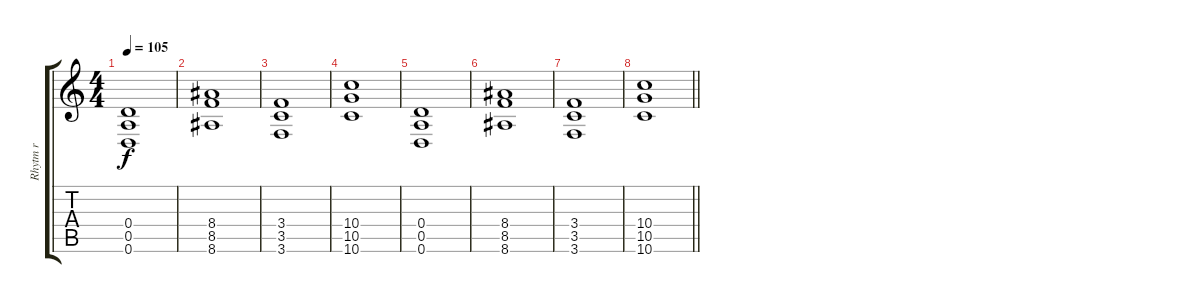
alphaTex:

\track ("Rhytm r" "Rhytm r") {instrument distortionguitar}
\staff {score tabs}
\tuning (E4 B3 G3 D3 A2 D2) {hide}
\ts (4 4)
\tempo 105
\clef g2
\ks c
(0.4 0.5 0.6).1{dy f} |
(8.4 8.5 8.6).1 |
(3.4 3.5 3.6).1 |
(10.4 10.5 10.6).1 |
(0.4 0.5 0.6).1 |
(8.4 8.5 8.6).1 |
(3.4 3.5 3.6).1 |
\barLineRight lightlight
(10.4 10.5 10.6).1
